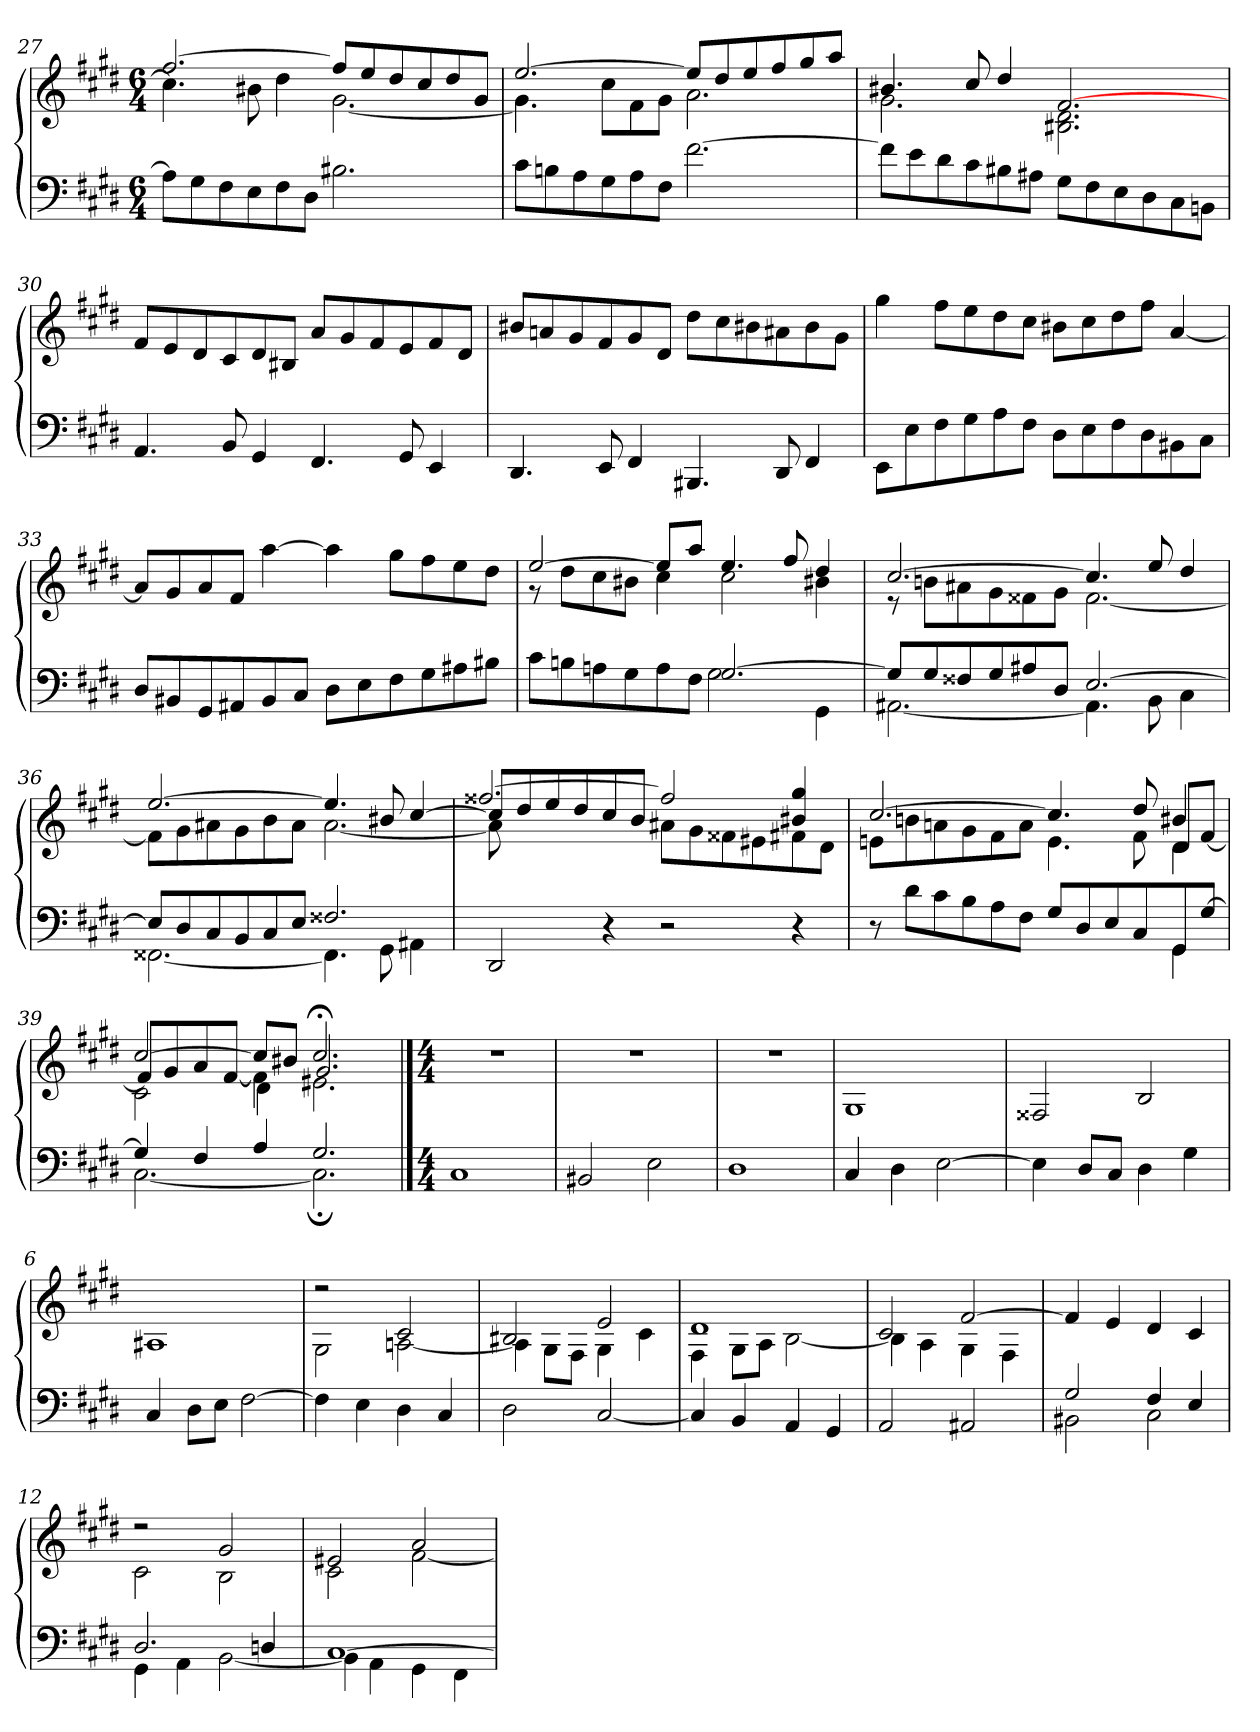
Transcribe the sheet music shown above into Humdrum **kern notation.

**kern	**kern
*part1	*part1
*staff2	*staff1
*clefF4	*clefG2
*k[f#c#g#d#]	*k[f#c#g#d#]
*M6/4	*M6/4
=27	=27
*	*^
8A\L]	[2.ff#/	4.cc#\]
8G#\	.	.
8F#\	.	.
8E\	.	8b#X\
8F#\	.	4dd#\
8D#\J	.	.
2.B#X\	8ff#/L]	[2.g#\
.	8ee/	.
.	8dd#/	.
.	8cc#/	.
.	8dd#/	.
.	8g#/J	.
=28	=28	=28
8c#\L	[2.ee/	4.g#\]
8Bn\	.	.
8A\	.	.
8G#\	.	8cc#\L
8A\	.	8f#\
8F#\J	.	8g#\J
[2.f#\	8ee/L]	2.a\
.	8dd#/	.
.	8ee/	.
.	8ff#/	.
.	8gg#/	.
.	8aa/J	.
=29	=29	=29
8f#\L]	4.b#X/	2.g#\
8e\	.	.
8d#\	.	.
8c#\	8cc#/	.
8B#X\	4dd#/	.
8A#X\J	.	.
8G#\L	[2.f#/	2.B#X\ 2.d#\
8F#\	.	.
8E\	.	.
8D#\	.	.
8C#\	.	.
8BBn\J	.	.
*	*v	*v
=30	=30
4.AA/	8f#/L
.	8e/
.	8d#/
8BB/	8c#/
4GG#/	8d#/
.	8B#X/J
4.FF#/	8a/L
.	8g#/
.	8f#/
8GG#/	8e/
4EE/	8f#/
.	8d#/J
=31	=31
4.DD#/	8b#X/L
.	8an/
.	8g#/
8EE/	8f#/
4FF#/	8g#/
.	8d#/J
4.BBB#X/	8dd#\L
.	8cc#\
.	8b#X\
8DD#/	8a#X\
4FF#/	8b#\
.	8g#\J
=32	=32
8EE\L	4gg#\
8E\	.
8F#\	8ff#\L
8G#\	8ee\
8A\	8dd#\
8F#\J	8cc#\J
8D#\L	8b#X\L
8E\	8cc#\
8F#\	8dd#\
8D#\	8ff#\J
8BB#X\	[4a/
8C#\J	.
=33	=33
8D#/L	8a/L]
8BB#X/	8g#/
8GG#/	8a/
8AA#X/	8f#/J
8BB#/	[4aa\
8C#/J	.
8D#\L	4aa\]
8E\	.
8F#\	8gg#\L
8G#\	8ff#\
8A#X\	8ee\
8B#X\J	8dd#\J
=34	=34
*^	*^
8c#\L	2ryy	[2ee/	8r
8Bn\	.	.	8dd#\L
8An\	.	.	8cc#\
8G#\	.	.	8b#X\J
8A\	4ryy	8ee/L]	4cc#\
8F#\J	.	8aa/J	.
[2.G#/	2G#\	4.ee/	2cc#\
.	.	8ff#/	.
.	4GG#\	4dd#/	4b#X\
=35	=35	=35	=35
8G#/L]	[2.AA#X\	[2.cc#/	8r
8G#/	.	.	8bn\L
8F##X/	.	.	8a#X\
8G#/	.	.	8g#\
8A#X/	.	.	8f##X\
8D#/J	.	.	8g#\J
[2.E/	4.AA#\]	4.cc#/]	[2.f##i\
.	8BB\	8ee/	.
.	4C#\	4dd#/	.
=36	=36	=36	=36
8E/L]	[2.FF##X\	[2.ee/	8f##\L]
8D#/	.	.	8g#\
8C#/	.	.	8a#X\
8BB/	.	.	8g#\
8C#/	.	.	8b\
8E/J	.	.	8a#\J
2.F##X/	4.FF##\]	4.ee/]	[2.a#\
.	8GG#\	8b#X/	.
.	4AA#X\	[4cc#/	.
*v	*v	*	*
=37	=37	=37
*	*	*^
2DD#/	8cc#/L]	8a#\]	[2.ff##X/
.	8dd#/	1ryy	.
.	8ee/	.	.
.	8dd#/	.	.
4r	8cc#/	.	.
.	8b/J	.	.
2r	8a#X\L	.	2ff##/]
.	8g#\	.	.
.	8f##X\	.	.
.	8e#X\	4.ryy	.
4r	8f#X\	.	4b#X/ 4gg#/
.	8d#\J	.	.
=38	=38	=38	=38
*^	*	*	*
8r	2.ryy	[2.cc#/	8en\L	2.ryy
8d#\L	.	.	8bn\	.
8c#\	.	.	8an\	.
8B\	.	.	8g#\	.
8A\	.	.	8f#\	.
8F#\J	.	.	8a\J	.
8G#/L	2ryy	4.cc#/]	4.e\	2ryy
8D#/	.	.	.	.
8E/	.	.	.	.
8C#/	.	8dd#/	8f#\	.
8GG#/	4GG#\	4b#X/	8d#/L	4d#\
[8G#/J	.	.	[8f#/J	.
=39	=39	=39	=39	=39
4G#/]	[2.C#\	[2cc#/	8f#/L]	2c#\
.	.	.	8g#/	.
4F#/	.	.	8a/	.
.	.	.	[8f#/J	.
4A/	.	8cc#/L]	4f#\]	4d#\
.	.	8b#X/J	.	.
2.G#/	2.C#;\]	2.cc#;</	2.g#/	2.e#X\
*v	*v	*	*	*
*	*v	*v	*v
==1	==1
*M4/4	*M4/4
1C#	1r
=2	=2
2BB#X/	1r
2E\	.
=3	=3
1D#	1r
=4	=4
4C#/	1G#
4D#\	.
[2E\	.
=5	=5
4E\]	2F##X/
8D#/L	.
8C#/J	.
4D#\	2B/
4G#\	.
=6	=6
4C#/	1A#X
8D#\L	.
8E\J	.
[2F#\	.
=7	=7
*	*^
4F#\]	2r	2G#\
4E\	.	.
4D#\	2c#/	[2An\
4C#/	.	.
=8	=8	=8
2D#\	2B#X/	4A\]
.	.	8G#\L
.	.	8F#\J
[2C#/	2e/	4G#\
.	.	4c#\
=9	=9	=9
4C#/]	1d#	4F#\
4BB/	.	8G#\L
.	.	8A\J
4AA/	.	[2B\
4GG#/	.	.
=10	=10	=10
2AA/	2c#/	4B\]
.	.	4A\
2AA#X/	[2f#/	4G#\
.	.	4F#\
*	*v	*v
=11	=11
*^	*
2G#/	2BB#X\	4f#/]
.	.	4e/
4F#/	2C#\	4d#/
4E/	.	4c#/
=12	=12	=12
*	*	*^
2.D#/	4GG#\	2r	2c#\
.	4AA\	.	.
.	[2BB\	2g#/	2B\
4Dn/	.	.	.
=13	=13	=13	=13
[1C#	4BB\]	2e#X/	2c#\
.	4AA\	.	.
.	4GG#\	2a/	[2f#\
.	4FF#\	.	.
*v	*v	*	*
*	*v	*v
=	=
*-	*-
